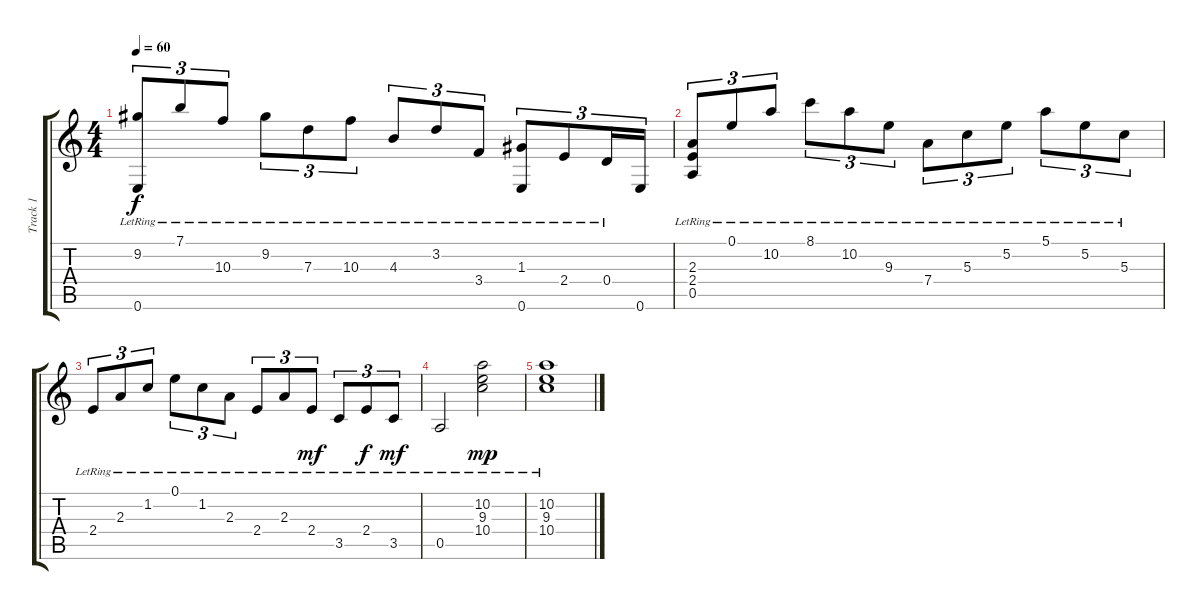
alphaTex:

\track ("Track 1" "Track 1") {instrument acousticbass}
\staff {score tabs}
\tuning (E4 B3 G3 D3 A2 E2) {hide}
\ts (4 4)
\tempo 60
\clef g2
\ks c
(9.2{lr} 0.6{lr}).8{tu (3 2) dy f} 7.1{lr}.8{tu (3 2)} 10.3{lr}.8{tu (3 2)} 9.2{lr}.8{tu (3 2)} 7.3{lr}.8{tu (3 2)} 10.3{lr}.8{tu (3 2)} 4.3{lr}.8{tu (3 2)} 3.2{lr}.8{tu (3 2)} 3.4{lr}.8{tu (3 2)} (1.3{lr} 0.6{lr}).8{tu (3 2)} 2.4{lr}.8{tu (3 2)} 0.4{lr}.16{tu (3 2)} 0.6.16{tu (3 2)} |
(2.3{lr} 2.4{lr} 0.5{lr}).8{tu (3 2)} 0.1{lr}.8{tu (3 2)} 10.2{lr}.8{tu (3 2)} 8.1{lr}.8{tu (3 2)} 10.2{lr}.8{tu (3 2)} 9.3{lr}.8{tu (3 2)} 7.4{lr}.8{tu (3 2)} 5.3{lr}.8{tu (3 2)} 5.2{lr}.8{tu (3 2)} 5.1{lr}.8{tu (3 2)} 5.2{lr}.8{tu (3 2)} 5.3{lr}.8{tu (3 2)} |
2.4{lr}.8{tu (3 2)} 2.3{lr}.8{tu (3 2)} 1.2{lr}.8{tu (3 2)} 0.1{lr}.8{tu (3 2)} 1.2{lr}.8{tu (3 2)} 2.3{lr}.8{tu (3 2)} 2.4{lr}.8{tu (3 2)} 2.3{lr}.8{tu (3 2)} 2.4{lr}.8{tu (3 2) dy mf} 3.5{lr}.8{tu (3 2)} 2.4{lr}.8{tu (3 2) dy f} 3.5{lr}.8{tu (3 2) dy mf} |
0.5{lr}.2 (10.2{lr} 9.3{lr} 10.4{lr}).2{dy mp} |
(10.2{lr} 9.3{lr} 10.4{lr}).1
